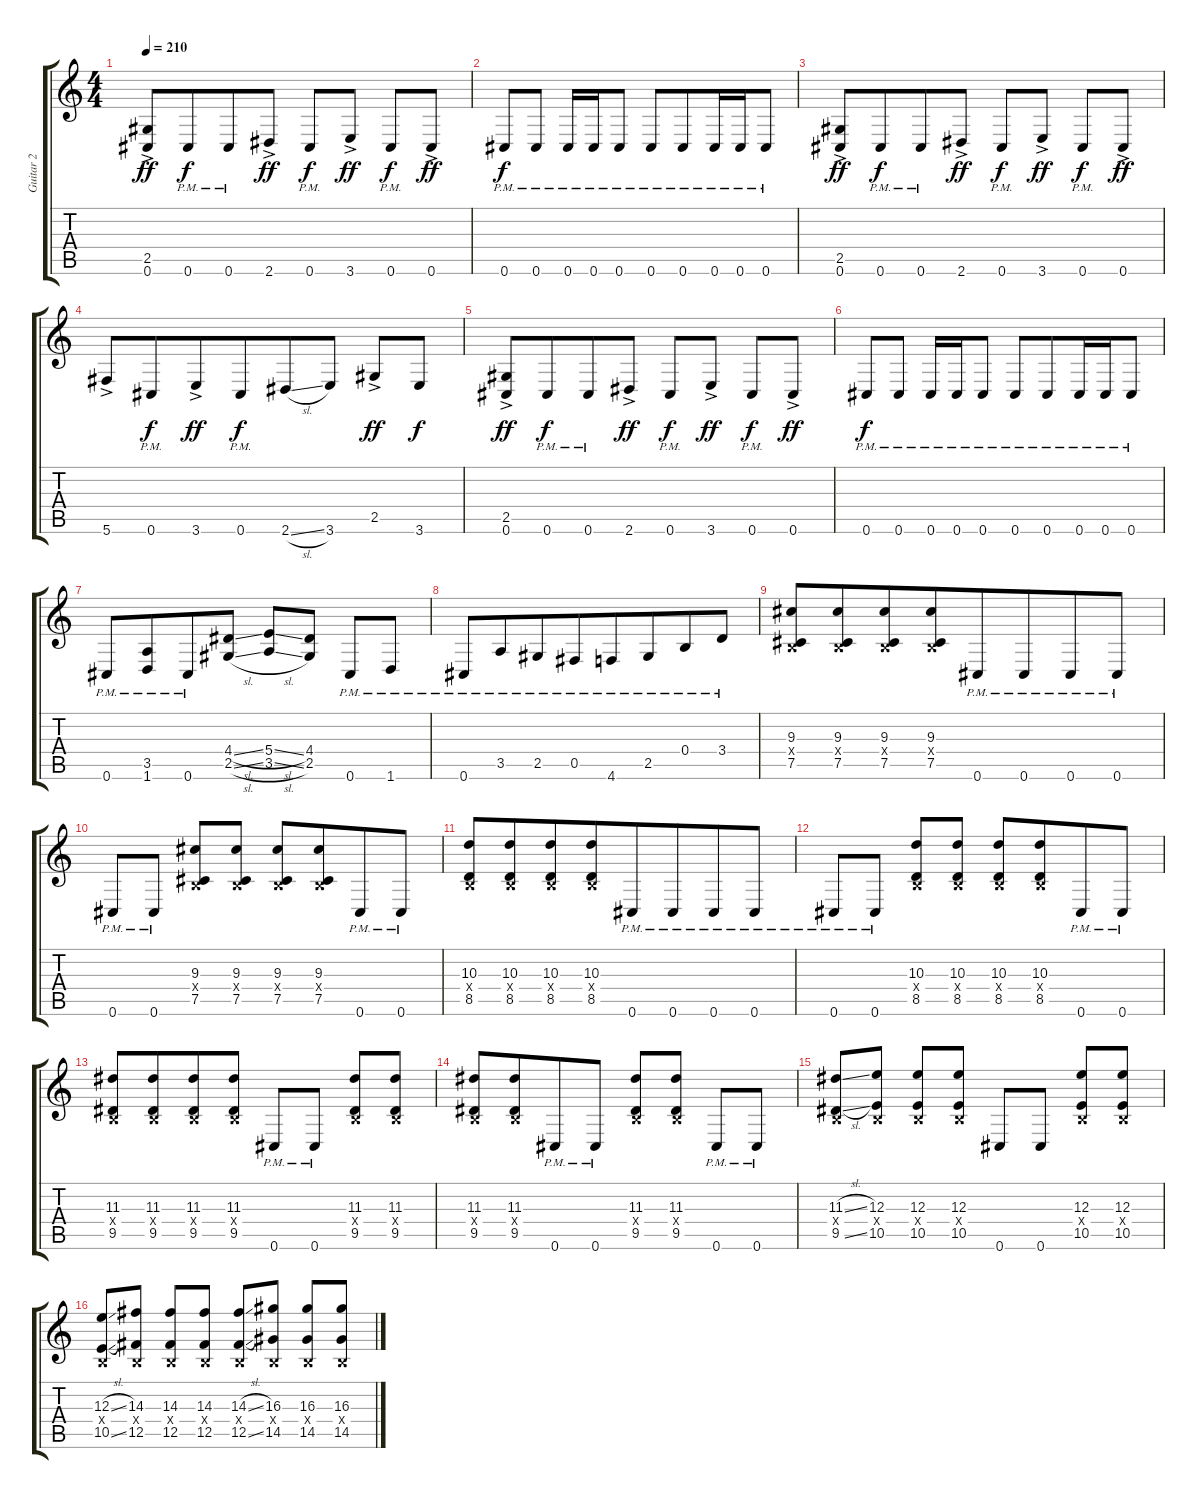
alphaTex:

\track ("Guitar 2" "Guitar 2") {instrument distortionguitar}
\staff {score tabs}
\tuning (Db4 Ab3 E3 B2 Gb2 Db2) {hide}
\ts (4 4)
\tempo 210
\clef g2
\ks c
(2.5{ac} 0.6{ac}).8{dy ff} 0.6{pm}.8{dy f beam merge} 0.6{pm}.8 2.6{ac}.8{dy ff} 0.6{pm}.8{dy f} 3.6{ac}.8{dy ff} 0.6{pm}.8{dy f} 0.6{ac}.8{dy ff} |
0.6{pm}.8{dy f beam merge} 0.6{pm}.8 0.6{pm}.16{beam merge} 0.6{pm}.16 0.6{pm}.8 0.6{pm}.8 0.6{pm}.8{beam merge} 0.6{pm}.16 0.6{pm}.16{beam merge} 0.6{pm}.8 |
(2.5{ac} 0.6{ac}).8{dy ff} 0.6{pm}.8{dy f beam merge} 0.6{pm}.8 2.6{ac}.8{dy ff} 0.6{pm}.8{dy f} 3.6{ac}.8{dy ff} 0.6{pm}.8{dy f} 0.6{ac}.8{dy ff} |
5.6{ac}.8 0.6{pm}.8{dy f beam merge} 3.6{ac}.8{dy ff} 0.6{pm}.8{dy f beam merge} 2.6{sl}.8{beam merge} 3.6.8 2.5{ac}.8{dy ff} 3.6.8{dy f} |
(2.5{ac} 0.6{ac}).8{dy ff} 0.6{pm}.8{dy f beam merge} 0.6{pm}.8 2.6{ac}.8{dy ff} 0.6{pm}.8{dy f} 3.6{ac}.8{dy ff} 0.6{pm}.8{dy f} 0.6{ac}.8{dy ff} |
0.6{pm}.8{dy f beam merge} 0.6{pm}.8 0.6{pm}.16{beam merge} 0.6{pm}.16 0.6{pm}.8 0.6{pm}.8 0.6{pm}.8{beam merge} 0.6{pm}.16 0.6{pm}.16{beam merge} 0.6{pm}.8 |
0.6{pm}.8{beam merge} (3.5{pm} 1.6{pm}).8{beam merge} 0.6{pm}.8{beam merge} (4.4{sl} 2.5{sl}).8 (5.4{sl} 3.5{sl}).8{beam merge} (4.4 2.5).8 0.6{pm}.8 1.6{pm}.8 |
0.6{pm}.8{beam merge} 3.5{pm}.8{beam merge} 2.5{pm}.8{beam merge} 0.5{pm}.8{beam merge} 4.6{pm}.8 2.5{pm}.8{beam merge} 0.4{pm}.8 3.4{pm}.8 |
(9.3 0.4{x} 7.5).8{beam merge} (9.3 0.4{x} 7.5).8{beam merge} (9.3 0.4{x} 7.5).8 (9.3 0.4{x} 7.5).8{beam merge} 0.6{pm}.8{beam merge} 0.6{pm}.8{beam merge} 0.6{pm}.8 0.6{pm}.8 |
0.6{pm}.8{beam merge} 0.6{pm}.8 (9.3 0.4{x} 7.5).8 (9.3 0.4{x} 7.5).8 (9.3 0.4{x} 7.5).8{beam merge} (9.3 0.4{x} 7.5).8{beam merge} 0.6{pm}.8 0.6{pm}.8 |
(10.3 0.4{x} 8.5).8{beam merge} (10.3 0.4{x} 8.5).8{beam merge} (10.3 0.4{x} 8.5).8 (10.3 0.4{x} 8.5).8{beam merge} 0.6{pm}.8{beam merge} 0.6{pm}.8{beam merge} 0.6{pm}.8 0.6{pm}.8 |
0.6{pm}.8{beam merge} 0.6{pm}.8 (10.3 0.4{x} 8.5).8 (10.3 0.4{x} 8.5).8 (10.3 0.4{x} 8.5).8{beam merge} (10.3 0.4{x} 8.5).8{beam merge} 0.6{pm}.8 0.6{pm}.8 |
(11.3 0.4{x} 9.5).8 (11.3 0.4{x} 9.5).8{beam merge} (11.3 0.4{x} 9.5).8 (11.3 0.4{x} 9.5).8 0.6{pm}.8{beam merge} 0.6{pm}.8 (11.3 0.4{x} 9.5).8{beam merge} (11.3 0.4{x} 9.5).8 |
(11.3 0.4{x} 9.5).8{beam merge} (11.3 0.4{x} 9.5).8{beam merge} 0.6{pm}.8 0.6{pm}.8 (11.3 0.4{x} 9.5).8 (11.3 0.4{x} 9.5).8 0.6{pm}.8 0.6{pm}.8 |
(11.3{sl} 0.4{x} 9.5{sl}).8 (12.3 0.4{x} 10.5).8 (12.3 0.4{x} 10.5).8 (12.3 0.4{x} 10.5).8 0.6.8 0.6.8 (12.3 0.4{x} 10.5).8{beam merge} (12.3 0.4{x} 10.5).8 |
(12.3{sl} 0.4{x} 10.5{sl}).8 (14.3 0.4{x} 12.5).8 (14.3 0.4{x} 12.5).8{beam merge} (14.3 0.4{x} 12.5).8 (14.3{sl} 0.4{x} 12.5{sl}).8 (16.3 0.4{x} 14.5).8 (16.3 0.4{x} 14.5).8 (16.3 0.4{x} 14.5).8
